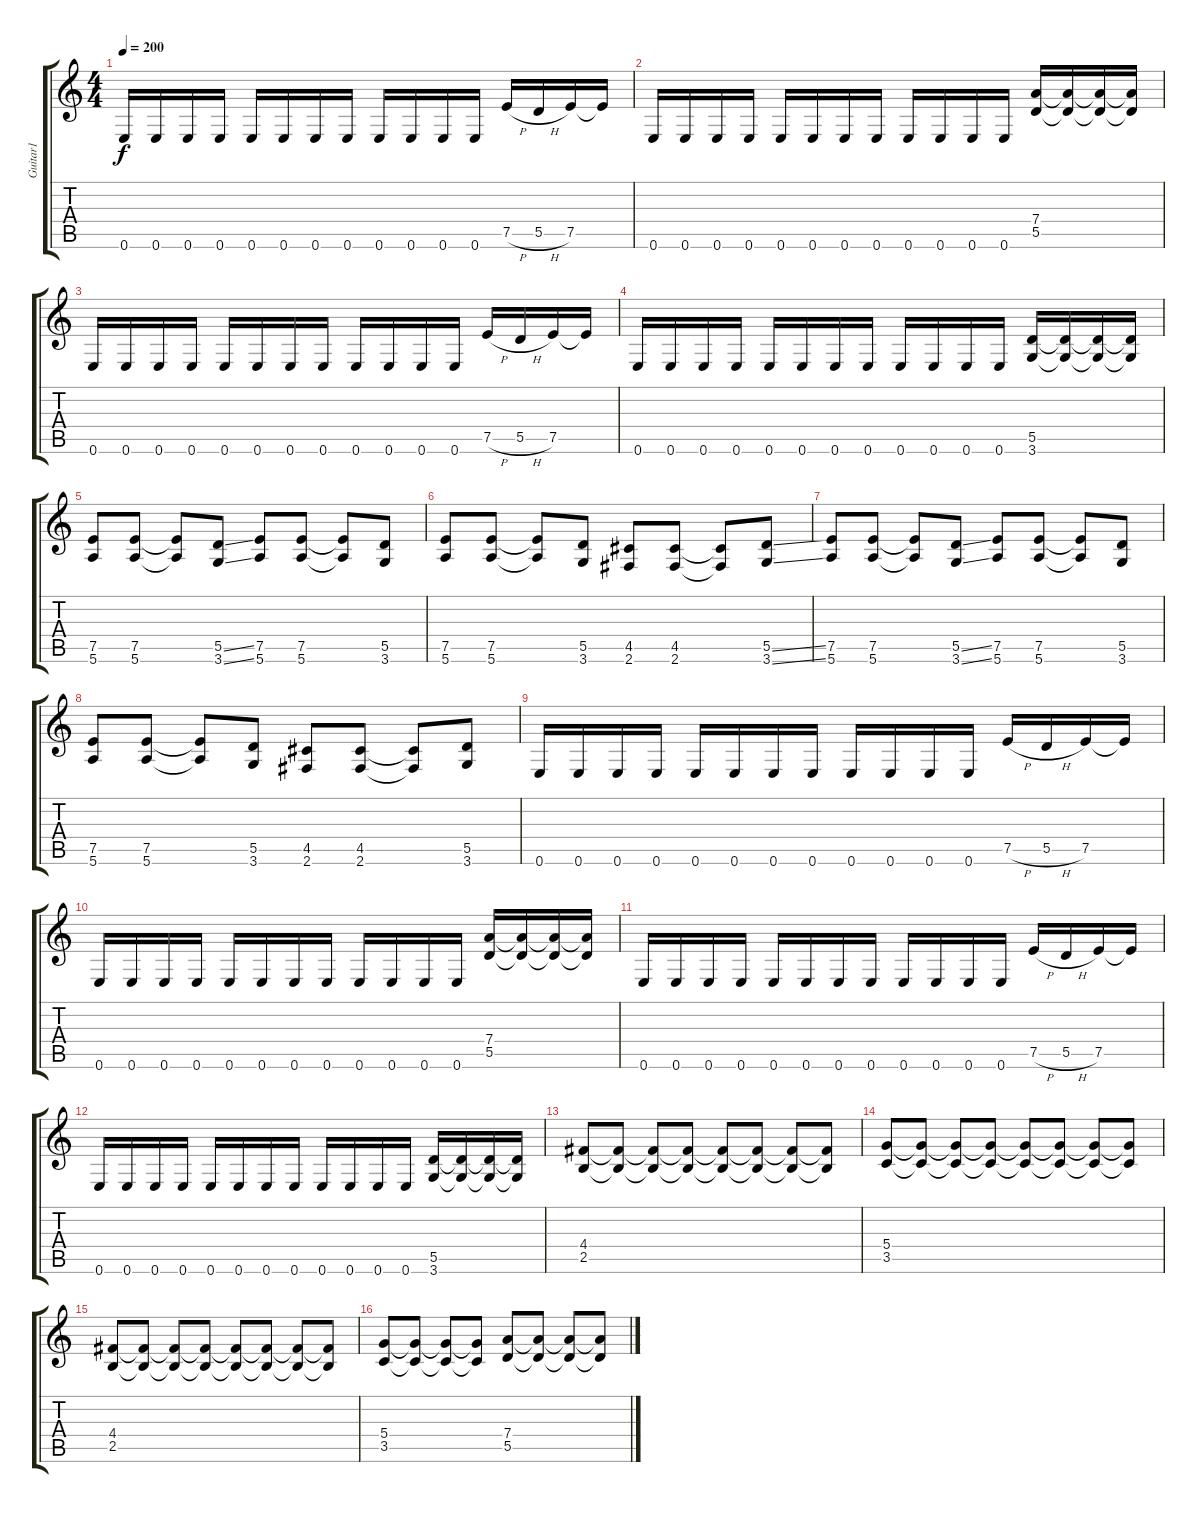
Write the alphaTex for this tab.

\track ("Guitar1" "Guitar1") {instrument distortionguitar}
\staff {score tabs}
\tuning (E4 B3 G3 D3 A2 E2) {hide}
\ts (4 4)
\tempo 200
\clef g2
\ks c
0.6.16{dy f instrument distortionguitar} 0.6.16 0.6.16 0.6.16 0.6.16 0.6.16 0.6.16 0.6.16 0.6.16 0.6.16 0.6.16 0.6.16 7.5{h}.16 5.5{h}.16 7.5.16 7.5{t}.16 |
0.6.16 0.6.16 0.6.16 0.6.16 0.6.16 0.6.16 0.6.16 0.6.16 0.6.16 0.6.16 0.6.16 0.6.16 (7.4 5.5).16 (7.4{t} 5.5{t}).16 (7.4{t} 5.5{t}).16 (7.4{t} 5.5{t}).16 |
0.6.16{instrument distortionguitar} 0.6.16 0.6.16 0.6.16 0.6.16 0.6.16 0.6.16 0.6.16 0.6.16 0.6.16 0.6.16 0.6.16 7.5{h}.16 5.5{h}.16 7.5.16 7.5{t}.16 |
0.6.16 0.6.16 0.6.16 0.6.16 0.6.16 0.6.16 0.6.16 0.6.16 0.6.16 0.6.16 0.6.16 0.6.16 (5.5 3.6).16 (5.5{t} 3.6{t}).16 (5.5{t} 3.6{t}).16 (5.5{t} 3.6{t}).16 |
(7.5 5.6).8 (7.5 5.6).8 (7.5{t} 5.6{t}).8 (5.5{ss} 3.6{ss}).8 (7.5 5.6).8 (7.5 5.6).8 (7.5{t} 5.6{t}).8 (5.5 3.6).8 |
(7.5 5.6).8 (7.5 5.6).8 (7.5{t} 5.6{t}).8 (5.5 3.6).8 (4.5 2.6).8 (4.5 2.6).8 (4.5{t} 2.6{t}).8 (5.5{ss} 3.6{ss}).8 |
(7.5 5.6).8 (7.5 5.6).8 (7.5{t} 5.6{t}).8 (5.5{ss} 3.6{ss}).8 (7.5 5.6).8 (7.5 5.6).8 (7.5{t} 5.6{t}).8 (5.5 3.6).8 |
(7.5 5.6).8 (7.5 5.6).8 (7.5{t} 5.6{t}).8 (5.5 3.6).8 (4.5 2.6).8 (4.5 2.6).8 (4.5{t} 2.6{t}).8 (5.5 3.6).8 |
0.6.16{instrument distortionguitar} 0.6.16 0.6.16 0.6.16 0.6.16 0.6.16 0.6.16 0.6.16 0.6.16 0.6.16 0.6.16 0.6.16 7.5{h}.16 5.5{h}.16 7.5.16 7.5{t}.16 |
0.6.16 0.6.16 0.6.16 0.6.16 0.6.16 0.6.16 0.6.16 0.6.16 0.6.16 0.6.16 0.6.16 0.6.16 (7.4 5.5).16 (7.4{t} 5.5{t}).16 (7.4{t} 5.5{t}).16 (7.4{t} 5.5{t}).16 |
0.6.16{instrument distortionguitar} 0.6.16 0.6.16 0.6.16 0.6.16 0.6.16 0.6.16 0.6.16 0.6.16 0.6.16 0.6.16 0.6.16 7.5{h}.16 5.5{h}.16 7.5.16 7.5{t}.16 |
0.6.16 0.6.16 0.6.16 0.6.16 0.6.16 0.6.16 0.6.16 0.6.16 0.6.16 0.6.16 0.6.16 0.6.16 (5.5 3.6).16 (5.5{t} 3.6{t}).16 (5.5{t} 3.6{t}).16 (5.5{t} 3.6{t}).16 |
(4.4 2.5).8 (4.4{t} 2.5{t}).8 (4.4{t} 2.5{t}).8 (4.4{t} 2.5{t}).8 (4.4{t} 2.5{t}).8 (4.4{t} 2.5{t}).8 (4.4{t} 2.5{t}).8 (4.4{t} 2.5{t}).8 |
(5.4 3.5).8 (5.4{t} 3.5{t}).8 (5.4{t} 3.5{t}).8 (5.4{t} 3.5{t}).8 (5.4{t} 3.5{t}).8 (5.4{t} 3.5{t}).8 (5.4{t} 3.5{t}).8 (5.4{t} 3.5{t}).8 |
(4.4 2.5).8 (4.4{t} 2.5{t}).8 (4.4{t} 2.5{t}).8 (4.4{t} 2.5{t}).8 (4.4{t} 2.5{t}).8 (4.4{t} 2.5{t}).8 (4.4{t} 2.5{t}).8 (4.4{t} 2.5{t}).8 |
(5.4 3.5).8 (5.4{t} 3.5{t}).8 (5.4{t} 3.5{t}).8 (5.4{t} 3.5{t}).8 (7.4 5.5).8 (7.4{t} 5.5{t}).8 (7.4{t} 5.5{t}).8 (7.4{t} 5.5{t}).8
